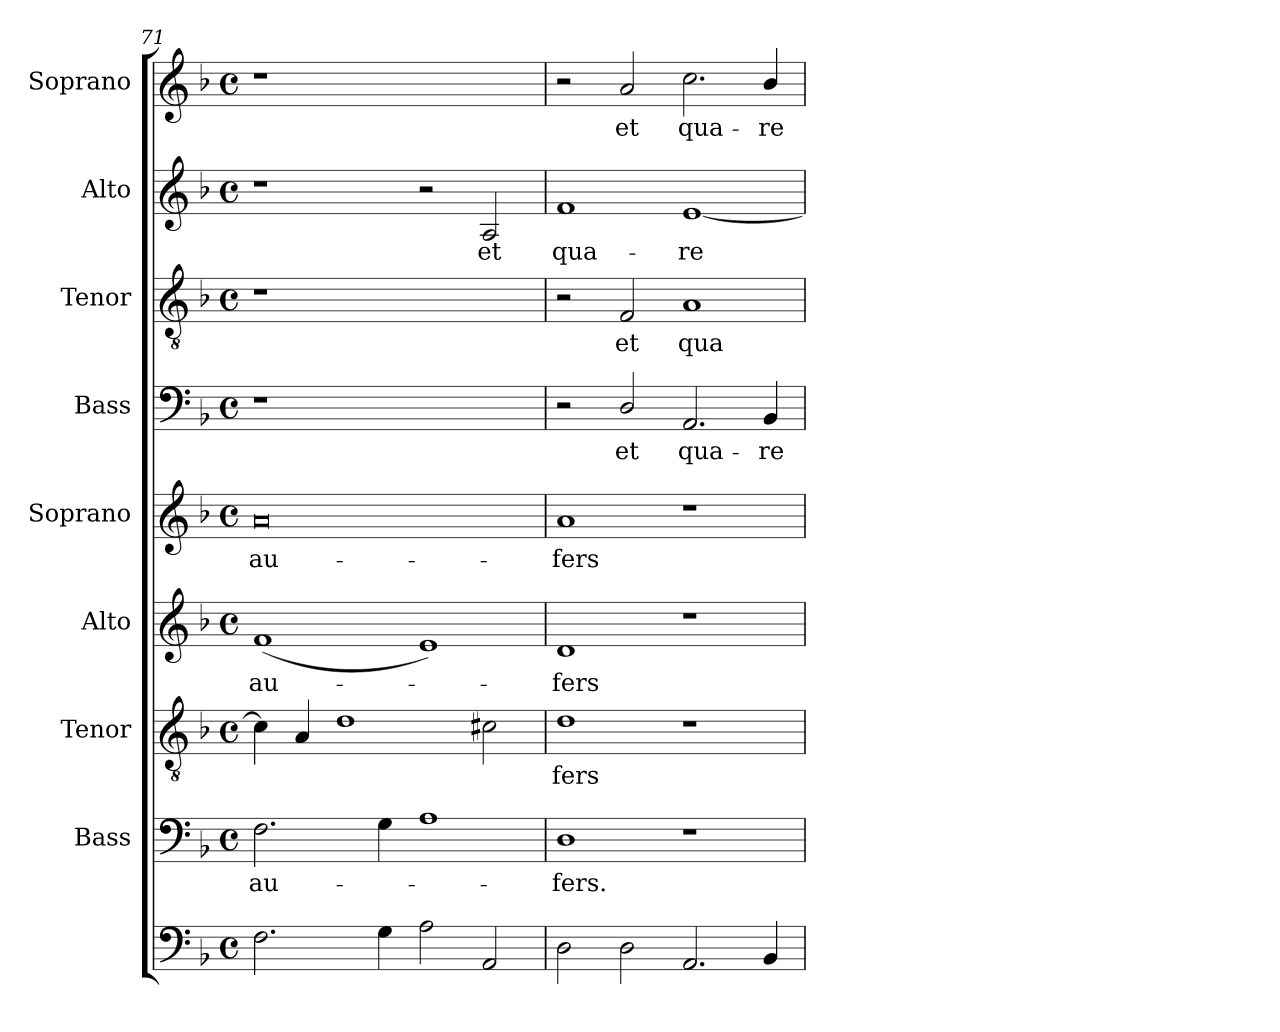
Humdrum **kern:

**kern	**kern	**text	**kern	**text	**kern	**text	**kern	**text	**kern	**text	**kern	**text	**kern	**text	**kern	**text
*part9	*part8	*part8	*part7	*part7	*part6	*part6	*part5	*part5	*part4	*part4	*part3	*part3	*part2	*part2	*part1	*part1
*staff9	*staff8	*staff8	*staff7	*staff7	*staff6	*staff6	*staff5	*staff5	*staff4	*staff4	*staff3	*staff3	*staff2	*staff2	*staff1	*staff1
*I""Violón y contrabajo"	*I"Bass	*	*I"Tenor	*	*I"Alto	*	*I"Soprano	*	*I"Bass	*	*I"Tenor	*	*I"Alto	*	*I"Soprano	*
*I'Cont.	*I'B.	*	*I'T.	*	*I'A.	*	*I'S.	*	*I'B.	*	*I'T.	*	*I'A.	*	*I'S.	*
*clefF4	*clefF4	*	*clefGv2	*	*clefG2	*	*clefG2	*	*clefF4	*	*clefGv2	*	*clefG2	*	*clefG2	*
*	*	*	*ITrd7c12	*	*	*	*	*	*	*	*ITrd7c12	*	*	*	*	*
*k[b-]	*k[b-]	*	*k[b-]	*	*k[b-]	*	*k[b-]	*	*k[b-]	*	*k[b-]	*	*k[b-]	*	*k[b-]	*
*F:	*F:	*	*F:	*	*F:	*	*F:	*	*F:	*	*F:	*	*F:	*	*F:	*
*M4/4	*M4/4	*	*M4/4	*	*M4/4	*	*M4/4	*	*M4/4	*	*M4/4	*	*M4/4	*	*M4/4	*
*met(c)	*met(c)	*	*met(c)	*	*met(c)	*	*met(c)	*	*met(c)	*	*met(c)	*	*met(c)	*	*met(c)	*
=71	=71	=71	=71	=71	=71	=71	=71	=71	=71	=71	=71	=71	=71	=71	=71	=71
!	!	!LO:LY:b:color=#000000	!	!	!	!	!	!	!	!	!	!	!	!	!	!
!	!	!	!	!	!	!LO:LY:b:color=#000000	!	!	!	!	!	!	!	!	!	!
!	!	!	!	!	!	!	!	!LO:LY:b:color=#000000	!LO:N:vis=1	!	!LO:N:vis=1	!	!	!	!LO:N:vis=1	!
2.Fi\	2.Fi\	au-	4Ci\]	.	(1fi	au-	0ai	au-	1r	.	1r	.	1r	.	1r	.
.	.	.	4AAi/	.	.	.	.	.	.	.	.	.	.	.	.	.
.	.	.	1Di	.	.	.	.	.	.	.	.	.	.	.	.	.
4Gi\	4Gi\	.	.	.	.	.	.	.	.	.	.	.	.	.	.	.
2Ai\	1Ai	.	.	.	1ei)	.	.	.	1ryy	.	1ryy	.	2r	.	1ryy	.
!	!	!	!	!	!	!	!	!	!	!	!	!	!	!LO:LY:b:color=#000000	!	!
2AAi/	.	.	2C#Xi\	.	.	.	.	.	.	.	.	.	2Ai/	et	.	.
!!LO:PB:g=z
=72	=72	=72	=72	=72	=72	=72	=72	=72	=72	=72	=72	=72	=72	=72	=72	=72
!	!	!LO:LY:b:color=#000000	!	!	!	!	!	!	!	!	!	!	!	!	!	!
!	!	!	!	!LO:LY:b:color=#000000	!	!	!	!	!	!	!	!	!	!	!	!
!	!	!	!	!	!	!LO:LY:b:color=#000000	!	!	!	!	!	!	!	!	!	!
!	!	!	!	!	!	!	!	!LO:LY:b:color=#000000	!	!	!	!	!	!	!	!
!	!	!	!	!	!	!	!	!	!	!	!	!	!	!LO:LY:b:color=#000000	!	!
2Di\	1Di	-fers.	1Di	-fers	1di	-fers	1ai	-fers	2r	.	2r	.	1fi	qua-	2r	.
!	!	!	!	!	!	!	!	!	!	!LO:LY:b:color=#000000	!	!	!	!	!	!
!	!	!	!	!	!	!	!	!	!	!	!	!LO:LY:b:color=#000000	!	!	!	!
!	!	!	!	!	!	!	!	!	!	!	!	!	!	!	!	!LO:LY:b:color=#000000
2Di\	.	.	.	.	.	.	.	.	2Di/	et	2FFi/	et	.	.	2ai/	et
!	!	!	!	!	!	!	!	!	!	!LO:LY:b:color=#000000	!	!	!	!	!	!
!	!	!	!	!	!	!	!	!	!	!	!	!LO:LY:b:color=#000000	!	!	!	!
!	!	!	!	!	!	!	!	!	!	!	!	!	!	!LO:LY:b:color=#000000	!	!
!	!	!	!	!	!	!	!	!	!	!	!	!	!	!	!	!LO:LY:b:color=#000000
2.AAi/	1r	.	1r	.	1r	.	1r	.	2.AAi/	qua-	1AAi	qua-	[1ei	-re	2.cci\	qua-
!	!	!	!	!	!	!	!	!	!	!LO:LY:b:color=#000000	!	!	!	!	!	!
!	!	!	!	!	!	!	!	!	!	!	!	!	!	!	!	!LO:LY:b:color=#000000
4BB-i/	.	.	.	.	.	.	.	.	4BB-i/	-re	.	.	.	.	4b-i/	-re
=	=	=	=	=	=	=	=	=	=	=	=	=	=	=	=	=
*-	*-	*-	*-	*-	*-	*-	*-	*-	*-	*-	*-	*-	*-	*-	*-	*-
